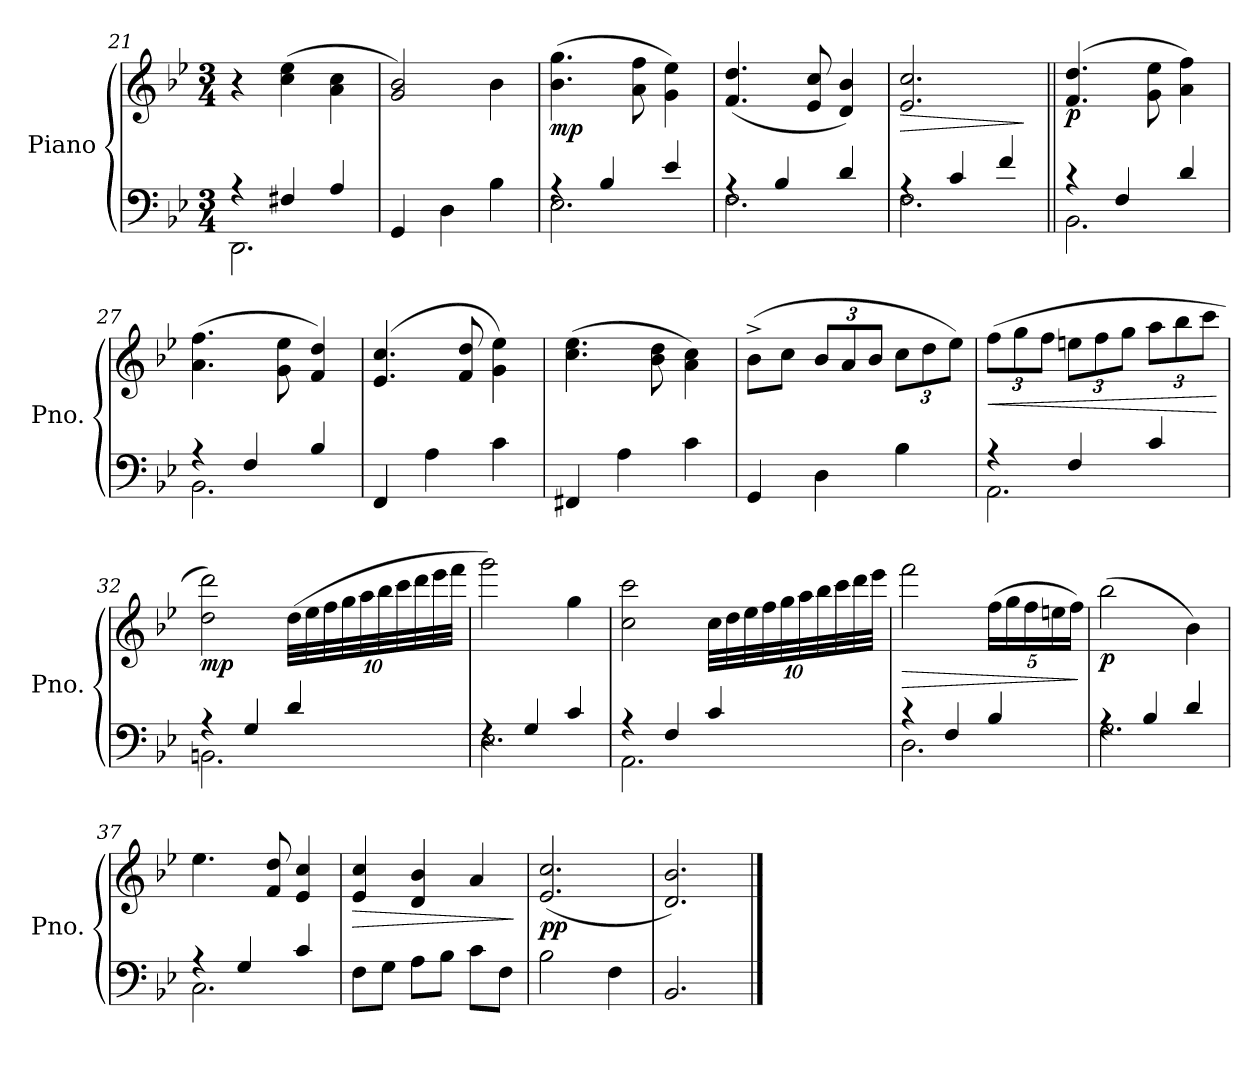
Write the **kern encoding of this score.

**kern	**kern	**dynam
*part1	*part1	*part1
*staff2	*staff1	*staff1/2
*I"Piano	*	*
*I'Pno.	*	*
!!LO:LB:g=z
*clefF4	*clefG2	*
*k[b-e-]	*k[b-e-]	*
*M3/4	*M3/4	*
=21	=21	=21
*^	*	*
4r	2.DD\	4r	.
4F#X/	.	(4cc\ 4ee-\	.
4A/	.	4a\ 4cc\	.
*v	*v	*	*
=22	=22	=22
4GG/	2g/ 2b-/)	.
4D\	.	.
4B-\	4b-\	.
=23	=23	=23
*^	*	*
!	!	!	!LO:DY:b
4rA	2.E-\	(4.b-\ 4.gg\	mp
4B-/	.	.	.
.	.	8a\ 8ff\	.
4e-/	.	4g\ 4ee-\)	.
=24	=24	=24	=24
4rA	2.F\	(4.f/ 4.dd/	.
4B-/	.	.	.
.	.	8e-/ 8cc/	.
4d/	.	4d/ 4b-/)	.
=25	=25	=25	=25
!	!	!	!LO:HP:b
4rA	2.F\	2.e-/ 2.cc/	>
4c/	.	.	.
4f/	.	.	.
*v	*v	*	*
.	.	]
=26||	=26||	=26||
*^	*	*
!	!	!	!LO:DY:b
4r	2.BB-\	(4.f/ 4.dd/	p
4F/	.	.	.
.	.	8g\ 8ee-\	.
4d/	.	4a\ 4ff\)	.
=27	=27	=27	=27
4r	2.BB-\	(4.a\ 4.ff\	.
4F/	.	.	.
.	.	8g\ 8ee-\	.
4B-/	.	4f/ 4dd/)	.
*v	*v	*	*
=28	=28	=28
4FF/	(4.e-/ 4.cc/	.
4A\	.	.
.	8f/ 8dd/	.
4c\	4g\ 4ee-\)	.
=29	=29	=29
4FF#X/	(4.cc\ 4.ee-\	.
4A\	.	.
.	8b-\ 8dd\	.
4c\	4a\ 4cc\)	.
!!LO:LB:g=z
=30	=30	=30
4GG/	(8b-^\L	.
.	8cc\J	.
*	*Xbrackettup	*
4D\	12b-/L	.
.	12a/	.
.	12b-/J	.
4B-\	12cc\L	.
.	12dd\	.
.	12ee-\J)	.
=31	=31	=31
*^	*	*
!	!	!	!LO:HP:b
4r	2.AA\	(12ff\L	<
.	.	12gg\	.
.	.	12ff\J	.
4F/	.	12een\L	.
.	.	12ff\	.
.	.	12gg\J	.
4c/	.	12aa\L	.
.	.	12bb-\	.
.	.	12ccc\J	.
*v	*v	*	*
.	.	[
=32	=32	=32
*^	*	*
!	!	!	!LO:DY:b
4r	2.BBn\	2dd\ 2ddd\)	mp
4G/	.	.	.
4d/	.	(40dd\LLL	.
.	.	40ee-\	.
.	.	40ff\	.
.	.	40gg\	.
.	.	40aa\	.
.	.	40bb-\	.
.	.	40ccc\	.
.	.	40ddd\	.
.	.	40eee-\	.
.	.	40fff\JJJ	.
=33	=33	=33	=33
4rF	2.E-\	2ggg\)	.
4G/	.	.	.
4c/	.	4gg\	.
!!LO:LB:g=z
=34	=34	=34	=34
4r	2.AA\	2cc\ 2ccc\	.
4F/	.	.	.
4c/	.	40cc\LLL	.
.	.	40dd\	.
.	.	40ee-\	.
.	.	40ff\	.
.	.	40gg\	.
.	.	40aa\	.
.	.	40bb-\	.
.	.	40ccc\	.
.	.	40ddd\	.
.	.	40eee-\JJJ	.
=35	=35	=35	=35
!	!	!	!LO:HP:b
4r	2.D\	2fff\	>
4F/	.	.	.
4B-/	.	(20ff\LL	.
.	.	20gg\	.
.	.	20ff\	.
.	.	20een\	.
.	.	20ff\JJ)	.
*v	*v	*	*
.	.	]
=36	=36	=36
*^	*	*
!	!	!	!LO:DY:b
4rA	2.G\	(2bb-\	p
4B-/	.	.	.
4d/	.	4b-\)	.
=37	=37	=37	=37
4r	2.C\	4.ee-\	.
4G/	.	.	.
.	.	8f/ 8dd/	.
4c/	.	4e-/ 4cc/	.
*v	*v	*	*
=38	=38	=38
!	!	!LO:HP:b
8F\L	4e-/ 4cc/	>
8G\J	.	.
8A\L	4d/ 4b-/	.
8B-\J	.	.
8c\L	4a/	.
8F\J	.	.
.	.	]
=39	=39	=39
!	!	!LO:DY:b
2B-\	(>2.e-/ 2.cc/	pp
4F\	.	.
=40	=40	=40
2.BB-/	2.d/ 2.b-/)	.
==	==	==
*-	*-	*-
